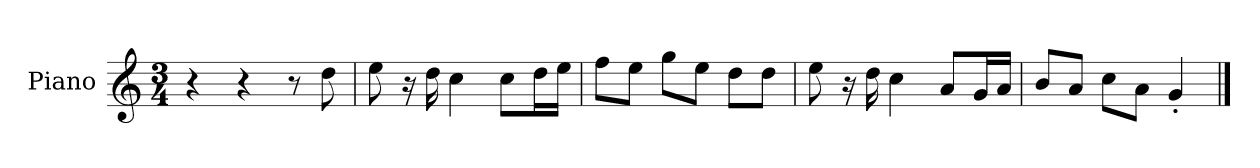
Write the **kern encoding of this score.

**kern
*part1
*staff1
*I"Piano
*I'P-no
*clefG2
*k[]
*M3/4
*MM94
=1
4r
4r
8r
8dd\
=2
8ee\
16r
16dd\
4cc\
8cc\L
16dd\L
16ee\JJ
=3
8ff\L
8ee\J
8gg\L
8ee\J
8dd\L
8dd\J
=4
8ee\
16r
16dd\
4cc\
8a/L
16g/L
16a/JJ
=5
8b/L
8a/J
8cc\L
8a\J
4g'/
==
*-
